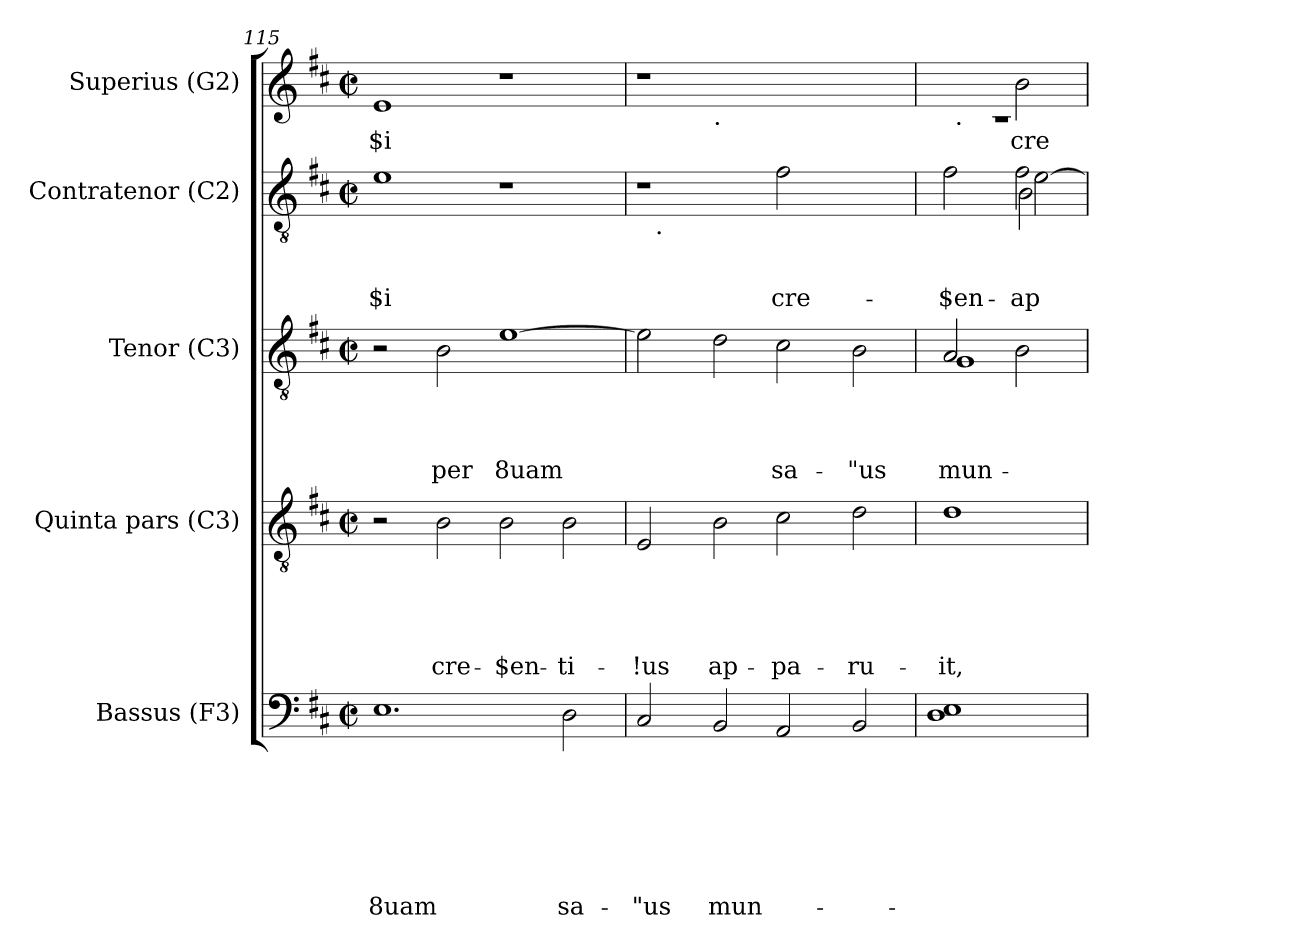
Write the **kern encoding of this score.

**kern	**text	**text	**text	**text	**text	**text	**text	**kern	**text	**text	**text	**text	**text	**kern	**text	**text	**text	**text	**kern	**text	**text	**text	**kern	**text
*part5	*part5	*part5	*part5	*part5	*part5	*part5	*part5	*part4	*part4	*part4	*part4	*part4	*part4	*part3	*part3	*part3	*part3	*part3	*part2	*part2	*part2	*part2	*part1	*part1
*staff5	*staff5	*staff5	*staff5	*staff5	*staff5	*staff5	*staff5	*staff4	*staff4	*staff4	*staff4	*staff4	*staff4	*staff3	*staff3	*staff3	*staff3	*staff3	*staff2	*staff2	*staff2	*staff2	*staff1	*staff1
*I"Bassus (F3)	*	*	*	*	*	*	*	*I"Quinta pars (C3)	*	*	*	*	*	*I"Tenor (C3)	*	*	*	*	*I"Contratenor (C2)	*	*	*	*I"Superius (G2)	*
*I'B.	*	*	*	*	*	*	*	*I'Q.	*	*	*	*	*	*I'T.	*	*	*	*	*I'Ct.	*	*	*	*I'S.	*
*clefF4	*	*	*	*	*	*	*	*clefGv2	*	*	*	*	*	*clefGv2	*	*	*	*	*clefGv2	*	*	*	*clefG2	*
*k[f#c#]	*	*	*	*	*	*	*	*k[f#c#]	*	*	*	*	*	*k[f#c#]	*	*	*	*	*k[f#c#]	*	*	*	*k[f#c#]	*
*D:	*	*	*	*	*	*	*	*D:	*	*	*	*	*	*D:	*	*	*	*	*D:	*	*	*	*D:	*
*M2/2	*	*	*	*	*	*	*	*M2/2	*	*	*	*	*	*M2/2	*	*	*	*	*M2/2	*	*	*	*M2/2	*
*met(c|)	*	*	*	*	*	*	*	*met(c|)	*	*	*	*	*	*met(c|)	*	*	*	*	*met(c|)	*	*	*	*met(c|)	*
=115	=115	=115	=115	=115	=115	=115	=115	=115	=115	=115	=115	=115	=115	=115	=115	=115	=115	=115	=115	=115	=115	=115	=115	=115
!	!	!	!	!	!	!	!LO:LY:b	!	!	!	!	!	!	!	!	!	!	!	!	!	!	!LO:LY:b	!	!LO:LY:b
1.E	.	.	.	.	.	.	8uam	2r	.	.	.	.	.	2r	.	.	.	.	1e	.	.	-$i	1e	-$i
!	!	!	!	!	!	!	!	!	!	!	!	!	!LO:LY:b	!	!	!	!	!LO:LY:b	!	!	!	!	!	!
.	.	.	.	.	.	.	.	2B\	.	.	.	.	cre-	2B\	.	.	.	per	.	.	.	.	.	.
!	!	!	!	!	!	!	!	!	!	!	!	!	!LO:LY:b	!	!	!	!	!LO:LY:b	!	!	!	!	!	!
.	.	.	.	.	.	.	.	2B\	.	.	.	.	-$en-	[>1e	.	.	.	8uam	1r	.	.	.	1r	.
!	!	!	!	!	!	!	!LO:LY:b	!	!	!	!	!	!LO:LY:b	!	!	!	!	!	!	!	!	!	!	!
2D\	.	.	.	.	.	.	sa-	2B\	.	.	.	.	-ti-	.	.	.	.	.	.	.	.	.	.	.
=116	=116	=116	=116	=116	=116	=116	=116	=116	=116	=116	=116	=116	=116	=116	=116	=116	=116	=116	=116	=116	=116	=116	=116	=116
!	!	!	!	!	!	!	!LO:LY:b	!	!	!	!	!	!LO:LY:b	!	!	!	!	!	!	!	!	!	!	!
*	*	*	*	*	*	*	*	*	*	*	*	*	*	*	*	*	*	*	*^	*	*	*	*^	*
2C#/	.	.	.	.	.	.	-"us	2E/	.	.	.	.	-!us	2e\]	.	.	.	.	1r	16ryy	.	.	.	1r	2ryy	.
!	!	!	!	!	!	!	!	!	!	!	!	!	!	!	!	!	!	!	!	!LO:TX:b:t=.	!	!	!	!	!	!
.	.	.	.	.	.	.	.	.	.	.	.	.	.	.	.	.	.	.	.	1ryy	.	.	.	.	.	.
!	!	!	!	!	!	!	!	!	!	!	!	!	!	!	!	!	!	!	!	!	!	!	!	!	!LO:TX:b:t=.	!
!	!	!	!	!	!	!	!LO:LY:b	!	!	!	!	!	!LO:LY:b	!	!	!	!	!	!	!	!	!	!	!	!	!
2BB/	.	.	.	.	.	.	mun-	2B\	.	.	.	.	ap-	2d\	.	.	.	.	.	.	.	.	.	.	1.ryy	.
!	!	!	!	!	!	!	!	!	!	!	!	!	!LO:LY:b	!	!	!	!	!LO:LY:b	!	!	!	!	!LO:LY:b	!	!	!
2AA/	.	.	.	.	.	.	.	2c#\	.	.	.	.	-pa-	2c#\	.	.	.	sa-	2f#\	.	.	.	cre-	1ryy	.	.
.	.	.	.	.	.	.	.	.	.	.	.	.	.	.	.	.	.	.	.	2...ryy	.	.	.	.	.	.
!	!	!	!	!	!	!	!	!	!	!	!	!	!LO:LY:b	!	!	!	!	!LO:LY:b	!	!	!	!	!	!	!	!
2BB/	.	.	.	.	.	.	.	2d\	.	.	.	.	-ru-	2B\	.	.	.	-"us	2ryy	.	.	.	.	.	.	.
!!LO:LB:g=z
=117	=117	=117	=117	=117	=117	=117	=117	=117	=117	=117	=117	=117	=117	=117	=117	=117	=117	=117	=117	=117	=117	=117	=117	=117	=117	=117
!	!	!	!	!	!	!	!	!	!	!	!	!	!LO:LY:b	!	!	!	!	!LO:LY:b	!	!	!	!	!LO:LY:b	!	!	!
*	*	*	*	*	*	*	*	*	*	*	*	*	*	*^	*	*	*	*	*	*^	*	*	*	*	*^	*
1D 1E	.	.	.	.	.	.	.	1d	.	.	.	.	-it,	2A/	1G	.	.	.	mun-	2f#\	2ryy	2ryy	.	.	-$en-	32ryy	1rc	2ryy	.
!	!	!	!	!	!	!	!	!	!	!	!	!	!	!	!	!	!	!	!	!	!	!	!	!	!	!LO:TX:b:t=.	!	!	!
.	.	.	.	.	.	.	.	.	.	.	.	.	.	.	.	.	.	.	.	.	.	.	.	.	.	2ryy	.	.	.
!	!	!	!	!	!	!	!	!	!	!	!	!	!	!	!	!	!	!	!	!	!	!	!	!	!LO:LY:b	!	!	!	!
!	!	!	!	!	!	!	!	!	!	!	!	!	!	!	!	!	!	!	!	!	!	!	!	!	!LO:LY:b	!	!	!	!
!	!	!	!	!	!	!	!	!	!	!	!	!	!	!	!	!	!	!	!	!	!	!	!	!	!LO:LY:b	!	!	!	!LO:LY:b
.	.	.	.	.	.	.	.	.	.	.	.	.	.	2B\	.	.	.	.	.	2f#\	2B\	[>2e\	.	.	ap-	.	.	2b\	cre-
.	.	.	.	.	.	.	.	.	.	.	.	.	.	.	.	.	.	.	.	.	.	.	.	.	.	4...ryy	.	.	.
*	*	*	*	*	*	*	*	*	*	*	*	*	*	*v	*v	*	*	*	*	*	*	*	*	*	*	*v	*v	*v	*
*	*	*	*	*	*	*	*	*	*	*	*	*	*	*	*	*	*	*	*v	*v	*v	*	*	*	*	*
=	=	=	=	=	=	=	=	=	=	=	=	=	=	=	=	=	=	=	=	=	=	=	=	=
*-	*-	*-	*-	*-	*-	*-	*-	*-	*-	*-	*-	*-	*-	*-	*-	*-	*-	*-	*-	*-	*-	*-	*-	*-
